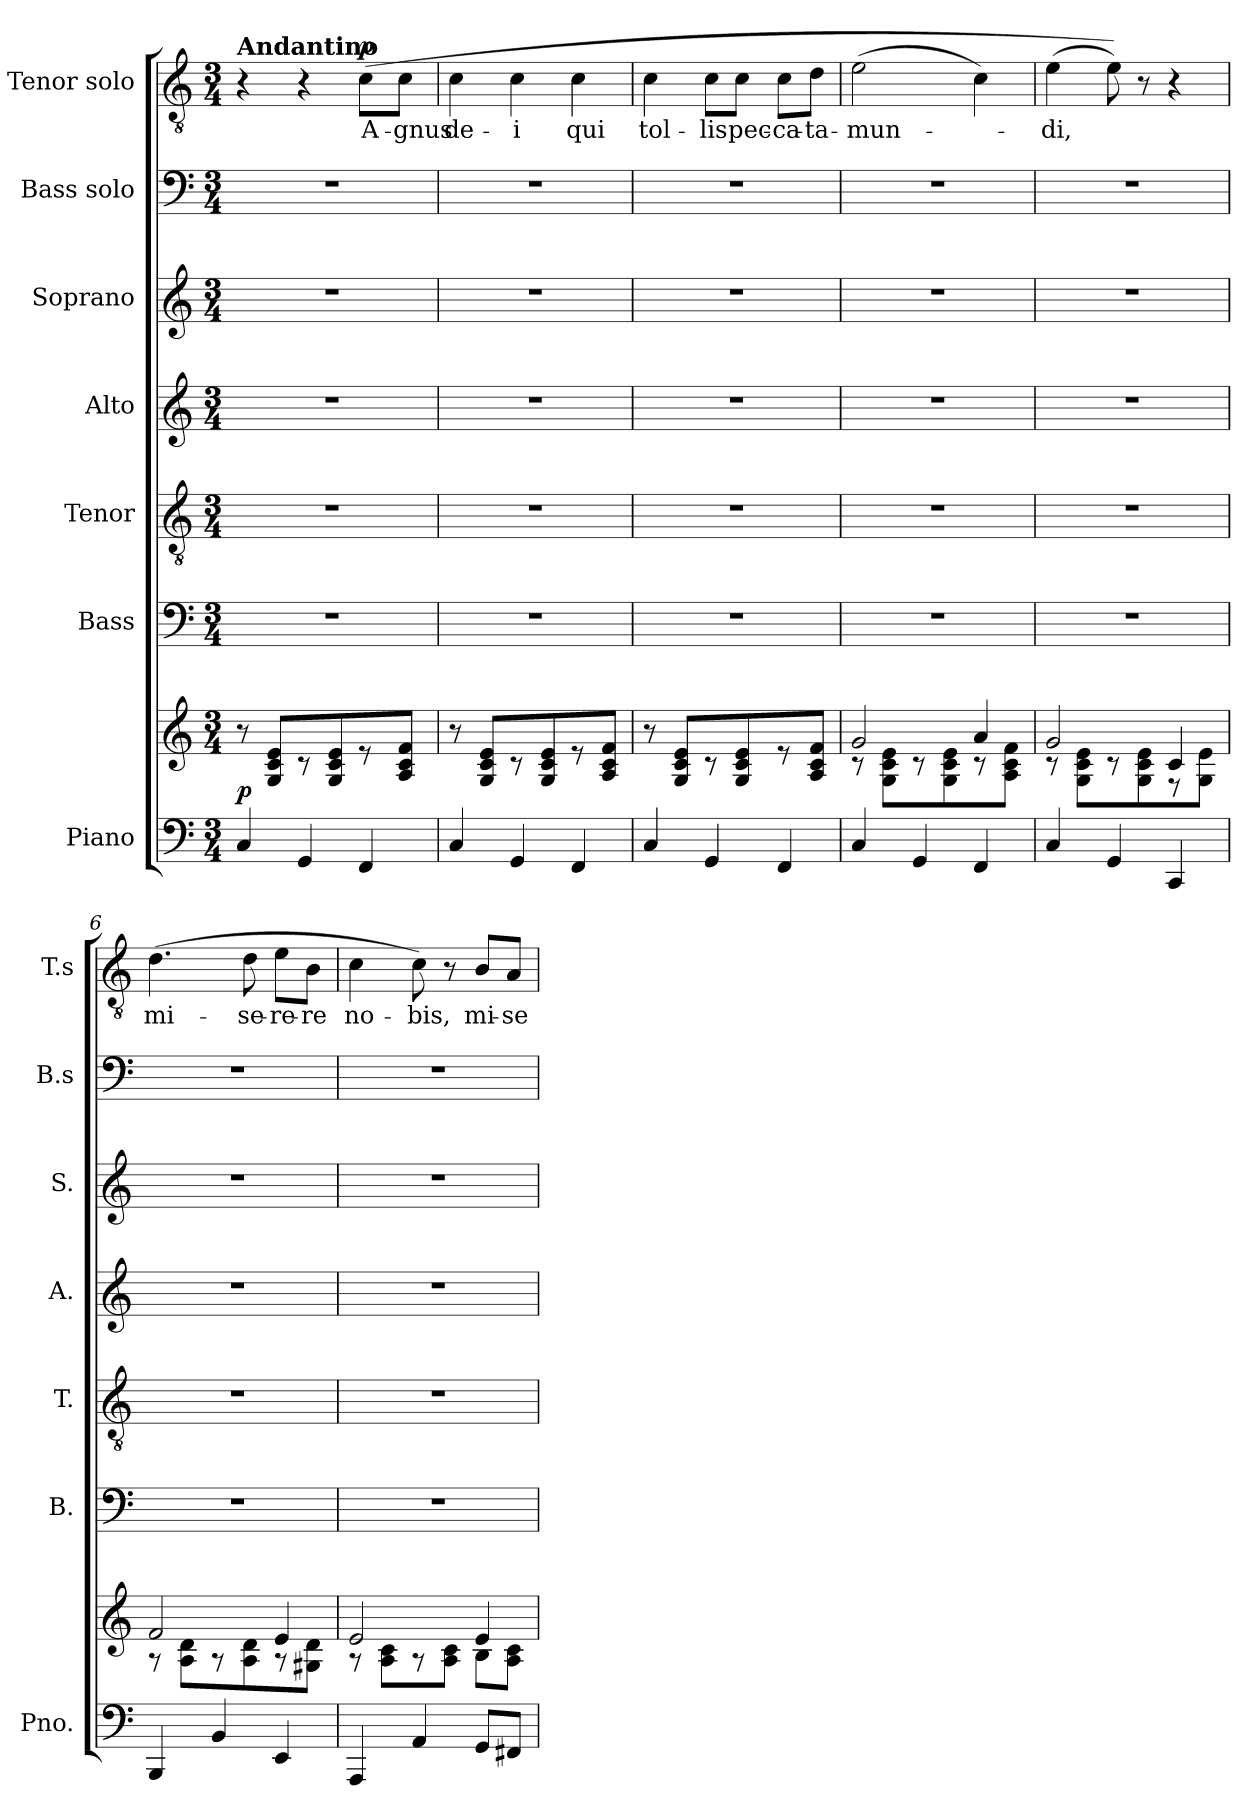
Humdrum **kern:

**kern	**kern	**dynam	**kern	**kern	**kern	**kern	**kern	**kern	**text	**dynam
*part7	*part7	*part7	*part6	*part5	*part4	*part3	*part2	*part1	*part1	*part1
*staff8	*staff7	*staff7/8	*staff6	*staff5	*staff4	*staff3	*staff2	*staff1	*staff1	*staff1
*I"Piano	*	*	*I"Bass	*I"Tenor	*I"Alto	*I"Soprano	*I"Bass solo	*I"Tenor solo	*	*
*I'Pno.	*	*	*I'B.	*I'T.	*I'A.	*I'S.	*I'B.s	*I'T.s	*	*
*clefF4	*clefG2	*	*clefF4	*clefGv2	*clefG2	*clefG2	*clefF4	*clefGv2	*	*
*k[]	*k[]	*	*k[]	*k[]	*k[]	*k[]	*k[]	*k[]	*	*
*M3/4	*M3/4	*	*M3/4	*M3/4	*M3/4	*M3/4	*M3/4	*M3/4	*	*
=1	=1	=1	=1	=1	=1	=1	=1	=1	=1	=1
!	!	!	!	!	!	!	!	!LO:TX:a:B:t=Andantino	!	!
!	!	!LO:DY:a=2	!	!	!	!	!	!	!	!
4C/	8r	p	2.r	2.r	2.r	2.r	2.r	4r	.	.
.	8G/ 8c/ 8e/L	.	.	.	.	.	.	.	.	.
4GG/	8r	.	.	.	.	.	.	4r	.	.
.	8G/ 8c/ 8e/	.	.	.	.	.	.	.	.	.
!	!	!	!	!	!	!	!	!	!	!LO:DY:a
4FF/	8r	.	.	.	.	.	.	(8c\L	A-	p
.	8A/ 8c/ 8f/J	.	.	.	.	.	.	8c\J	-gnus	.
=2	=2	=2	=2	=2	=2	=2	=2	=2	=2	=2
4C/	8r	.	2.r	2.r	2.r	2.r	2.r	4c\	de-	.
.	8G/ 8c/ 8e/L	.	.	.	.	.	.	.	.	.
4GG/	8r	.	.	.	.	.	.	4c\	-i	.
.	8G/ 8c/ 8e/	.	.	.	.	.	.	.	.	.
4FF/	8r	.	.	.	.	.	.	4c\	qui	.
.	8A/ 8c/ 8f/J	.	.	.	.	.	.	.	.	.
=3	=3	=3	=3	=3	=3	=3	=3	=3	=3	=3
4C/	8r	.	2.r	2.r	2.r	2.r	2.r	4c\	tol-	.
.	8G/ 8c/ 8e/L	.	.	.	.	.	.	.	.	.
4GG/	8r	.	.	.	.	.	.	8c\L	-lis	.
.	8G/ 8c/ 8e/	.	.	.	.	.	.	8c\J	pec-	.
4FF/	8r	.	.	.	.	.	.	8c\L	-ca-	.
.	8A/ 8c/ 8f/J	.	.	.	.	.	.	8d\J	-ta-	.
=4	=4	=4	=4	=4	=4	=4	=4	=4	=4	=4
*	*^	*	*	*	*	*	*	*	*	*
4C/	2g/	8r	.	2.r	2.r	2.r	2.r	2.r	(2e\	-mun-	.
.	.	8G\ 8c\ 8e\L	.	.	.	.	.	.	.	.	.
4GG/	.	8r	.	.	.	.	.	.	.	.	.
.	.	8G\ 8c\ 8e\	.	.	.	.	.	.	.	.	.
4FF/	4a/	8r	.	.	.	.	.	.	4c\)	.	.
.	.	8A\ 8c\ 8f\J	.	.	.	.	.	.	.	.	.
=5	=5	=5	=5	=5	=5	=5	=5	=5	=5	=5	=5
4C/	2g/	8r	.	2.r	2.r	2.r	2.r	2.r	(4e\	-di,	.
.	.	8G\ 8c\ 8e\L	.	.	.	.	.	.	.	.	.
4GG/	.	8r	.	.	.	.	.	.	8e\))	.	.
.	.	8G\ 8c\ 8e\	.	.	.	.	.	.	8r	.	.
4CC/	4c/	8r	.	.	.	.	.	.	4r	.	.
.	.	8G\ 8e\J	.	.	.	.	.	.	.	.	.
=6	=6	=6	=6	=6	=6	=6	=6	=6	=6	=6	=6
4BBB/	2f/	8r	.	2.r	2.r	2.r	2.r	2.r	(4.d\	mi-	.
.	.	8A\ 8d\L	.	.	.	.	.	.	.	.	.
4BB/	.	8r	.	.	.	.	.	.	.	.	.
.	.	8A\ 8d\	.	.	.	.	.	.	8d\	-se-	.
4EE/	4e/	8r	.	.	.	.	.	.	8e\L	-re-	.
.	.	8G#X\ 8d\J	.	.	.	.	.	.	8B\J	-re	.
=7	=7	=7	=7	=7	=7	=7	=7	=7	=7	=7	=7
4AAA/	2e/	8r	.	2.r	2.r	2.r	2.r	2.r	4c\	no-	.
.	.	8A\ 8c\L	.	.	.	.	.	.	.	.	.
4AA/	.	8r	.	.	.	.	.	.	8c\)	-bis,	.
.	.	8A\ 8c\J	.	.	.	.	.	.	8r	.	.
8GG/L	4e/	8B\L	.	.	.	.	.	.	8B/L	mi-	.
8FF#X/J	.	8A\ 8c\J	.	.	.	.	.	.	8A/J	-se-	.
*	*v	*v	*	*	*	*	*	*	*	*	*
=	=	=	=	=	=	=	=	=	=	=
*-	*-	*-	*-	*-	*-	*-	*-	*-	*-	*-
